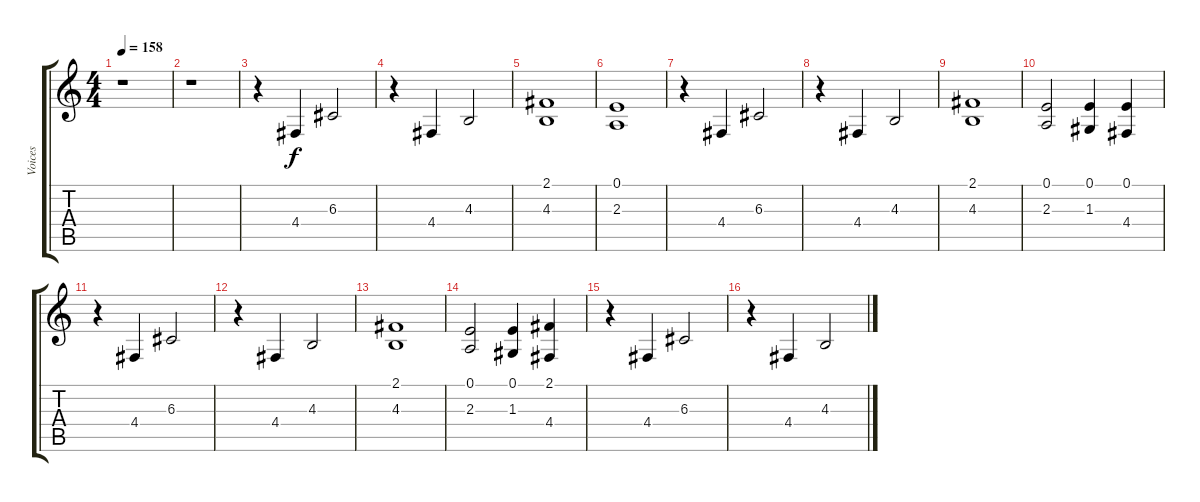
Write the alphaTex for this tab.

\track ("Voices" "Voices") {instrument lead5charang}
\staff {score tabs}
\tuning (E4 B3 G3 D3 A2 E2) {hide}
\ts (4 4)
\tempo 158
\clef g2
\ks c
r.1{dy f} |
r.1 |
r.4 4.4.4 6.3.2 |
r.4 4.4.4 4.3.2 |
(2.1 4.3).1 |
(0.1 2.3).1 |
r.4 4.4.4 6.3.2 |
r.4 4.4.4 4.3.2 |
(2.1 4.3).1 |
(0.1 2.3).2 (0.1 1.3).4 (0.1 4.4).4 |
r.4 4.4.4 6.3.2 |
r.4 4.4.4 4.3.2 |
(2.1 4.3).1 |
(0.1 2.3).2 (0.1 1.3).4 (2.1 4.4).4 |
r.4 4.4.4 6.3.2 |
r.4 4.4.4 4.3.2
